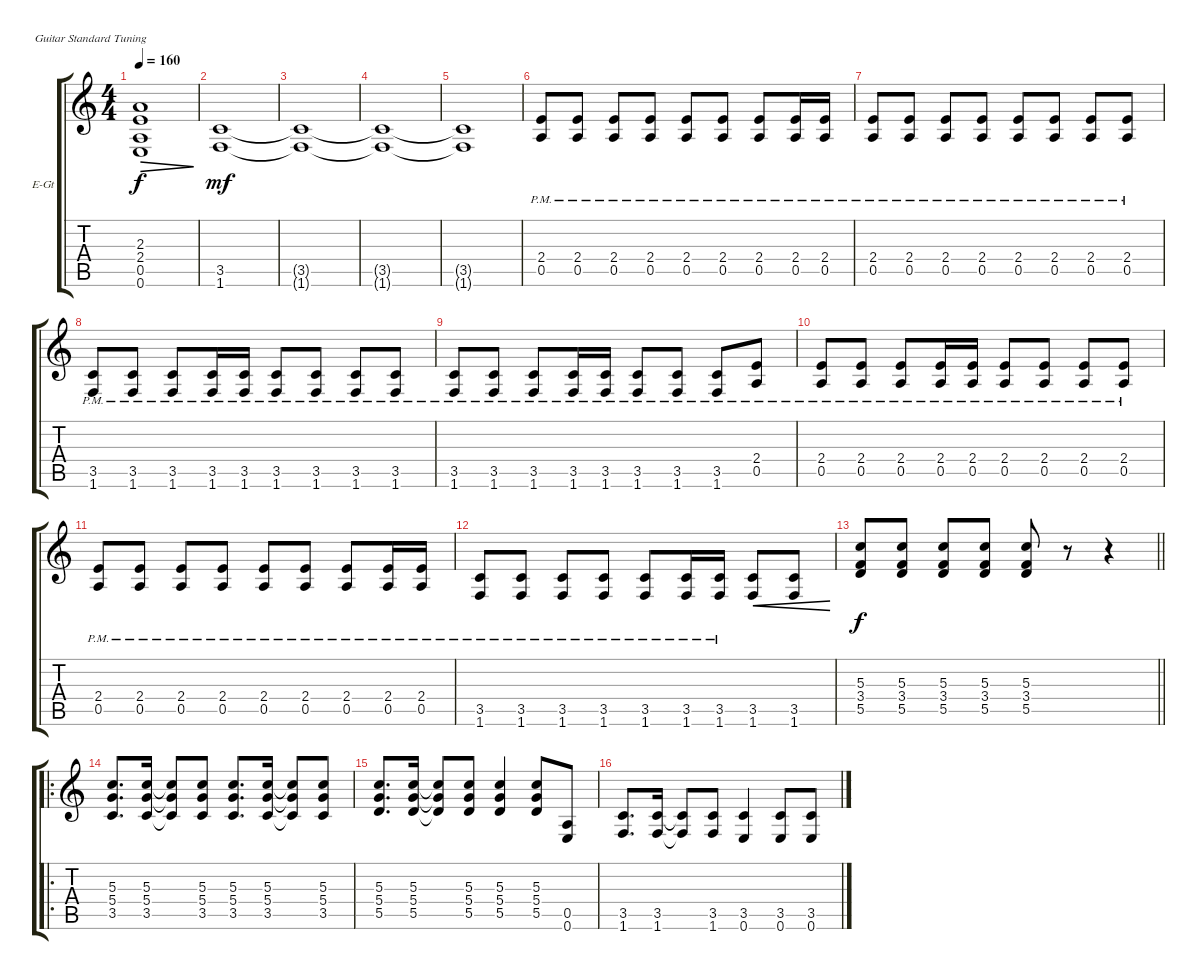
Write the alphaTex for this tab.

\defaultSystemsLayout 4
\bracketExtendMode groupsimilarinstruments
\firstSystemTrackNameOrientation horizontal
\otherSystemsTrackNameOrientation horizontal
\track ("Guitar 2" "E-Gt") {instrument distortionguitar}
\staff {score tabs}
\tuning (E4 B3 G3 D3 A2 E2)
\ts (4 4)
\tempo 160
\clef g2
\ks c
(0.6{t} 0.5{t} 2.4{t} 2.3{t}).1{dec dy f} |
(3.5 1.6).1{dy mf} |
(1.6{t} 3.5{t}).1 |
(1.6{t} 3.5{t}).1 |
(1.6{t} 3.5{t}).1 |
(0.5{pm} 2.4{pm}).8 (0.5{pm} 2.4{pm}).8 (0.5{pm} 2.4{pm}).8 (0.5{pm} 2.4{pm}).8 (0.5{pm} 2.4{pm}).8 (0.5{pm} 2.4{pm}).8 (0.5{pm} 2.4{pm}).8 (0.5{pm} 2.4{pm}).16 (0.5{pm} 2.4{pm}).16 |
(0.5{pm} 2.4{pm}).8 (0.5{pm} 2.4{pm}).8 (0.5{pm} 2.4{pm}).8 (0.5{pm} 2.4{pm}).8 (0.5{pm} 2.4{pm}).8 (0.5{pm} 2.4{pm}).8 (0.5{pm} 2.4{pm}).8 (0.5{pm} 2.4{pm}).8 |
(3.5{pm} 1.6{pm}).8 (3.5{pm} 1.6{pm}).8 (3.5{pm} 1.6{pm}).8 (3.5{pm} 1.6{pm}).16 (3.5{pm} 1.6{pm}).16 (3.5{pm} 1.6{pm}).8 (3.5{pm} 1.6{pm}).8 (3.5{pm} 1.6{pm}).8 (3.5{pm} 1.6{pm}).8 |
(3.5{pm} 1.6{pm}).8 (3.5{pm} 1.6{pm}).8 (3.5{pm} 1.6{pm}).8 (3.5{pm} 1.6{pm}).16 (3.5{pm} 1.6{pm}).16 (3.5{pm} 1.6{pm}).8 (3.5{pm} 1.6{pm}).8 (3.5{pm} 1.6{pm}).8 (0.5{pm} 2.4{pm}).8 |
(0.5{pm} 2.4{pm}).8 (0.5{pm} 2.4{pm}).8 (0.5{pm} 2.4{pm}).8 (0.5{pm} 2.4{pm}).16 (0.5{pm} 2.4{pm}).16 (0.5{pm} 2.4{pm}).8 (0.5{pm} 2.4{pm}).8 (0.5{pm} 2.4{pm}).8 (0.5{pm} 2.4{pm}).8 |
(0.5{pm} 2.4{pm}).8 (0.5{pm} 2.4{pm}).8 (0.5{pm} 2.4{pm}).8 (0.5{pm} 2.4{pm}).8 (0.5{pm} 2.4{pm}).8 (0.5{pm} 2.4{pm}).8 (0.5{pm} 2.4{pm}).8 (0.5{pm} 2.4{pm}).16 (0.5{pm} 2.4{pm}).16 |
(3.5{pm} 1.6{pm}).8 (3.5{pm} 1.6{pm}).8 (3.5{pm} 1.6{pm}).8 (3.5{pm} 1.6{pm}).8 (3.5{pm} 1.6{pm}).8 (3.5{pm} 1.6{pm}).16 (3.5{pm} 1.6{pm}).16 (1.6 3.5).8{cre} (1.6 3.5).8{cre} |
\barLineRight lightlight
(5.5 3.4 5.3).8{dy f} (5.5 3.4 5.3).8 (5.5 3.4 5.3).8 (5.5 3.4 5.3).8 (5.5 3.4 5.3).8 r.8 r.4 |
\ro
(3.5 5.4 5.3).8{d} (3.5 5.4 5.3).16 (3.5{t} 5.4{t} 5.3{t}).8 (3.5 5.4 5.3).8 (3.5 5.4 5.3).8{d} (3.5 5.4 5.3).16 (3.5{t} 5.4{t} 5.3{t}).8 (3.5 5.4 5.3).8 |
(5.5 5.4 5.3).8{d} (5.5 5.4 5.3).16 (5.5{t} 5.4{t} 5.3{t}).8 (5.5 5.4 5.3).8 (5.5 5.4 5.3).4 (5.5 5.4 5.3).8 (0.5 0.6).8 |
(1.6 3.5).8{d} (1.6 3.5).16 (1.6{t} 3.5{t}).8 (1.6 3.5).8 (0.6 3.5).4 (0.6 3.5).8 (0.6 3.5).8
